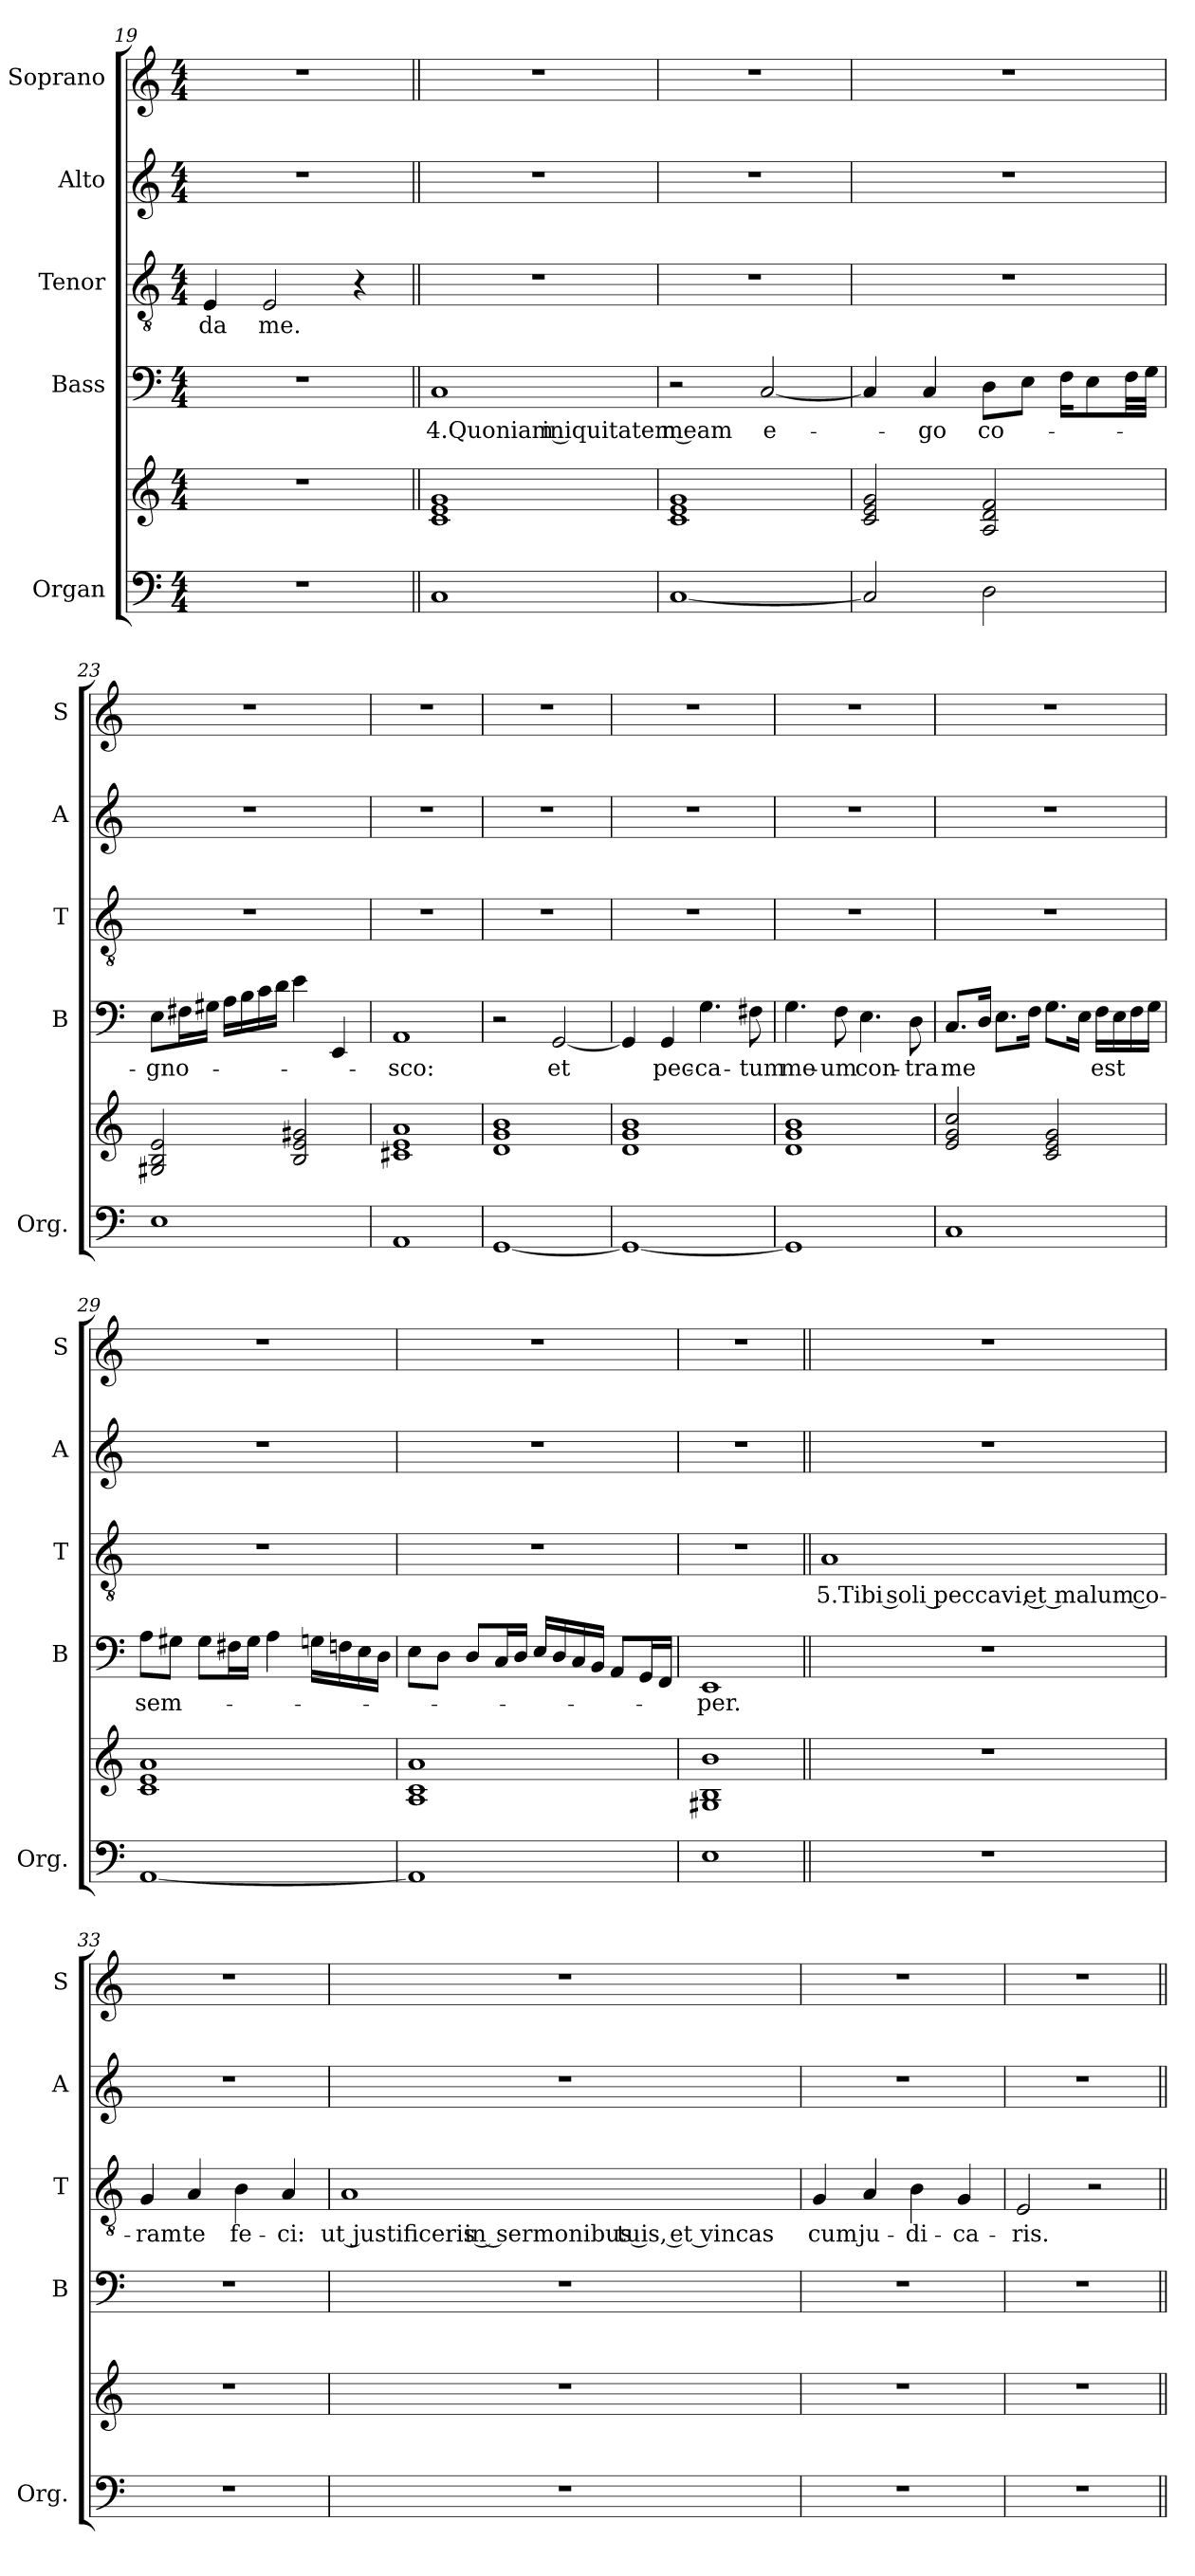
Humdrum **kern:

**kern	**kern	**kern	**text	**kern	**text	**kern	**kern
*part5	*part5	*part4	*part4	*part3	*part3	*part2	*part1
*staff6	*staff5	*staff4	*staff4	*staff3	*staff3	*staff2	*staff1
*I"Organ	*	*I"Bass	*	*I"Tenor	*	*I"Alto	*I"Soprano
*I'Org.	*	*I'B	*	*I'T	*	*I'A	*I'S
*clefF4	*clefG2	*clefF4	*	*clefGv2	*	*clefG2	*clefG2
*k[]	*k[]	*k[]	*	*k[]	*	*k[]	*k[]
*C:	*C:	*C:	*	*C:	*	*C:	*C:
*M4/4	*M4/4	*M4/4	*	*M4/4	*	*M4/4	*M4/4
=19	=19	=19	=19	=19	=19	=19	=19
!	!	!	!	!	!LO:LY:b	!	!
1r	1r	1r	.	4E/	-da	1r	1r
!	!	!	!	!	!LO:LY:b	!	!
.	.	.	.	2E/	me.	.	.
.	.	.	.	4r	.	.	.
!!LO:LB:g=z
=20||	=20||	=20||	=20||	=20||	=20||	=20||	=20||
!	!	!	!LO:LY:b	!	!	!	!
1C	1c! 1e! 1g!	1C	4.Quoniam iniquitatem meam	1r	.	1r	1r
=21	=21	=21	=21	=21	=21	=21	=21
[1C	1c! 1e! 1g!	2r	.	1r	.	1r	1r
!	!	!	!LO:LY:b	!	!	!	!
.	.	[2C/	e-	.	.	.	.
=22	=22	=22	=22	=22	=22	=22	=22
2C/]	2c!/ 2e!/ 2g!/	4C/]	.	1r	.	1r	1r
!	!	!	!LO:LY:b	!	!	!	!
.	.	4C/	-go	.	.	.	.
!	!	!	!LO:LY:b	!	!	!	!
2D\	2A!/ 2d!/ 2f!/	8D\L	co-	.	.	.	.
.	.	8E\J	.	.	.	.	.
.	.	16F\KL	.	.	.	.	.
.	.	8E\	.	.	.	.	.
.	.	32F\LL	.	.	.	.	.
.	.	32G\JJJ	.	.	.	.	.
=23	=23	=23	=23	=23	=23	=23	=23
!	!	!	!LO:LY:b	!	!	!	!
1E	2G#X!/ 2B!/ 2e!/	8E\L	-gno-	1r	.	1r	1r
.	.	16F#X\L	.	.	.	.	.
.	.	16G#X\JJ	.	.	.	.	.
.	.	16A\LL	.	.	.	.	.
.	.	16B\	.	.	.	.	.
.	.	16c\	.	.	.	.	.
.	.	16d\JJ	.	.	.	.	.
.	2B!/ 2e!/ 2g#X!/	4e\	.	.	.	.	.
.	.	4EE/	.	.	.	.	.
!!LO:PB:g=z
=24	=24	=24	=24	=24	=24	=24	=24
!	!	!	!LO:LY:b	!	!	!	!
1AA	1c#X! 1e! 1a!	1AA	-sco:	1r	.	1r	1r
=25	=25	=25	=25	=25	=25	=25	=25
[1GG	1d! 1g! 1b!	2r	.	1r	.	1r	1r
!	!	!	!LO:LY:b	!	!	!	!
.	.	[2GG/	et	.	.	.	.
=26	=26	=26	=26	=26	=26	=26	=26
1GG_	1d! 1g! 1b!	4GG/]	.	1r	.	1r	1r
!	!	!	!LO:LY:b	!	!	!	!
.	.	4GG/	pec-	.	.	.	.
!	!	!	!LO:LY:b	!	!	!	!
.	.	4.G\	-ca-	.	.	.	.
!	!	!	!LO:LY:b	!	!	!	!
.	.	8F#X\	-tum	.	.	.	.
=27	=27	=27	=27	=27	=27	=27	=27
!	!	!	!LO:LY:b	!	!	!	!
1GG]	1d! 1g! 1b!	4.G\	me-	1r	.	1r	1r
!	!	!	!LO:LY:b	!	!	!	!
.	.	8F\	-um	.	.	.	.
!	!	!	!LO:LY:b	!	!	!	!
.	.	4.E\	con-	.	.	.	.
!	!	!	!LO:LY:b	!	!	!	!
.	.	8D\	-tra	.	.	.	.
!!LO:LB:g=z
=28	=28	=28	=28	=28	=28	=28	=28
!	!	!	!LO:LY:b	!	!	!	!
1C	2e!/ 2g!/ 2cc!/	8.C/L	me	1r	.	1r	1r
.	.	16D/Jk	.	.	.	.	.
.	.	8.E\L	.	.	.	.	.
.	.	16F\Jk	.	.	.	.	.
.	2c!/ 2e!/ 2g!/	8.G\L	.	.	.	.	.
.	.	16E\Jk	.	.	.	.	.
!	!	!	!LO:LY:b	!	!	!	!
.	.	16F\LL	est	.	.	.	.
.	.	16E\	.	.	.	.	.
.	.	16F\	.	.	.	.	.
.	.	16G\JJ	.	.	.	.	.
=29	=29	=29	=29	=29	=29	=29	=29
!	!	!	!LO:LY:b	!	!	!	!
[1AA	1c! 1e! 1a!	8A\L	sem-	1r	.	1r	1r
.	.	8G#X\J	.	.	.	.	.
.	.	8G#\L	.	.	.	.	.
.	.	16F#X\L	.	.	.	.	.
.	.	16G#\JJ	.	.	.	.	.
.	.	4A\	.	.	.	.	.
.	.	16Gn\LL	.	.	.	.	.
.	.	16Fn\	.	.	.	.	.
.	.	16E\	.	.	.	.	.
.	.	16D\JJ	.	.	.	.	.
=30	=30	=30	=30	=30	=30	=30	=30
1AA]	1A! 1c! 1a!	8E\L	.	1r	.	1r	1r
.	.	8D\J	.	.	.	.	.
.	.	8D/L	.	.	.	.	.
.	.	16C/L	.	.	.	.	.
.	.	16D/JJ	.	.	.	.	.
.	.	16E/LL	.	.	.	.	.
.	.	16D/	.	.	.	.	.
.	.	16C/	.	.	.	.	.
.	.	16BB/JJ	.	.	.	.	.
.	.	8AA/L	.	.	.	.	.
.	.	16GG/L	.	.	.	.	.
.	.	16FF/JJ	.	.	.	.	.
=31	=31	=31	=31	=31	=31	=31	=31
!	!	!	!LO:LY:b	!	!	!	!
1E	1G#X! 1B! 1b!	1EE	-per.	1r	.	1r	1r
!!LO:LB:g=z
=32||	=32||	=32||	=32||	=32||	=32||	=32||	=32||
!	!	!	!	!	!LO:LY:b	!	!
1r	1r	1r	.	1A	5.Tibi soli peccavi, et malum co-	1r	1r
=33	=33	=33	=33	=33	=33	=33	=33
!	!	!	!	!	!LO:LY:b	!	!
1r	1r	1r	.	4G/	-ram	1r	1r
!	!	!	!	!	!LO:LY:b	!	!
.	.	.	.	4A/	te	.	.
!	!	!	!	!	!LO:LY:b	!	!
.	.	.	.	4B\	fe-	.	.
!	!	!	!	!	!LO:LY:b	!	!
.	.	.	.	4A/	-ci:	.	.
=34	=34	=34	=34	=34	=34	=34	=34
!	!	!	!	!	!LO:LY:b	!	!
1r	1r	1r	.	1A	ut justificeris in sermonibus tuis, et vincas	1r	1r
=35	=35	=35	=35	=35	=35	=35	=35
!	!	!	!	!	!LO:LY:b	!	!
1r	1r	1r	.	4G/	cum	1r	1r
!	!	!	!	!	!LO:LY:b	!	!
.	.	.	.	4A/	ju-	.	.
!	!	!	!	!	!LO:LY:b	!	!
.	.	.	.	4B\	-di-	.	.
!	!	!	!	!	!LO:LY:b	!	!
.	.	.	.	4G/	-ca-	.	.
=36	=36	=36	=36	=36	=36	=36	=36
!	!	!	!	!	!LO:LY:b	!	!
1r	1r	1r	.	2E/	-ris.	1r	1r
.	.	.	.	2r	.	.	.
=||	=||	=||	=||	=||	=||	=||	=||
*-	*-	*-	*-	*-	*-	*-	*-
